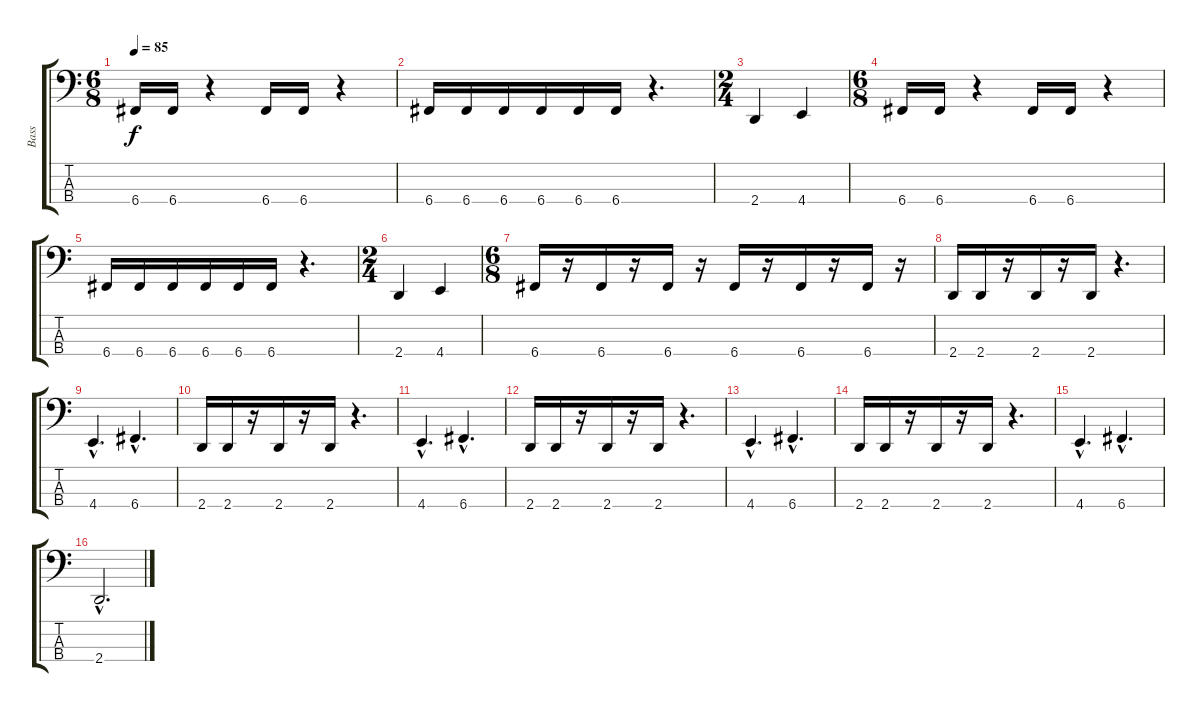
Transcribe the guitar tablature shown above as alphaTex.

\track ("Bass" "Bass") {instrument electricbassfinger}
\staff {score tabs}
\tuning (F2 C2 G1 C1) {hide}
\ts (6 8)
\tempo 85
\clef f4
\ks c
6.4.16{dy f} 6.4.16 r.4 6.4.16 6.4.16 r.4 |
6.4.16 6.4.16 6.4.16 6.4.16 6.4.16 6.4.16 r.4{d} |
\ts (2 4)
2.4.4 4.4.4 |
\ts (6 8)
6.4.16 6.4.16 r.4 6.4.16 6.4.16 r.4 |
6.4.16 6.4.16 6.4.16 6.4.16 6.4.16 6.4.16 r.4{d} |
\ts (2 4)
2.4.4 4.4.4 |
\ts (6 8)
6.4.16 r.16 6.4.16 r.16 6.4.16 r.16 6.4.16 r.16 6.4.16 r.16 6.4.16 r.16 |
2.4.16 2.4.16 r.16 2.4.16 r.16 2.4.16 r.4{d} |
4.4{hac}.4{d} 6.4{hac}.4{d} |
2.4.16 2.4.16 r.16 2.4.16 r.16 2.4.16 r.4{d} |
4.4{hac}.4{d} 6.4{hac}.4{d} |
2.4.16 2.4.16 r.16 2.4.16 r.16 2.4.16 r.4{d} |
4.4{hac}.4{d} 6.4{hac}.4{d} |
2.4.16 2.4.16 r.16 2.4.16 r.16 2.4.16 r.4{d} |
4.4{hac}.4{d} 6.4{hac}.4{d} |
2.4{hac}.2{d}
